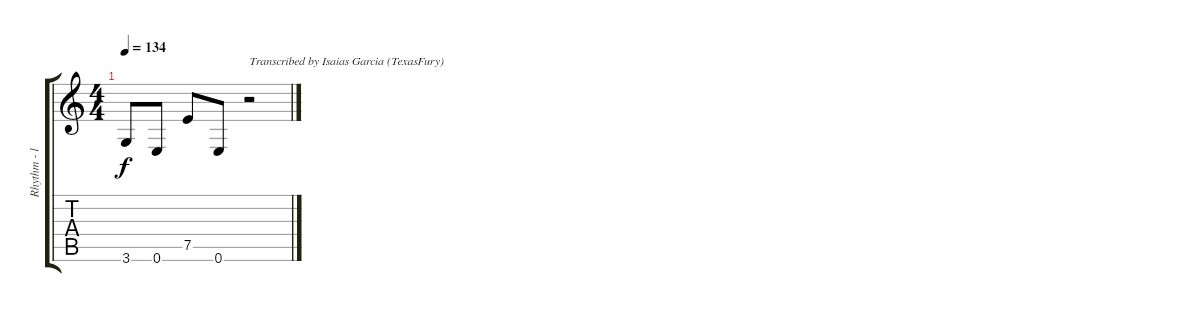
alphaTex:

\track ("Rhythm - left" "Rhythm - l") {instrument distortionguitar}
\staff {score tabs}
\tuning (E4 B3 G3 D3 A2 E2) {hide}
\ts (4 4)
\tempo 134
\clef g2
\ks c
3.6{t}.8{dy f} 0.6.8 7.5.8 0.6.8 r.2{txt "Transcribed by Isaias Garcia (TexasFury)"}
